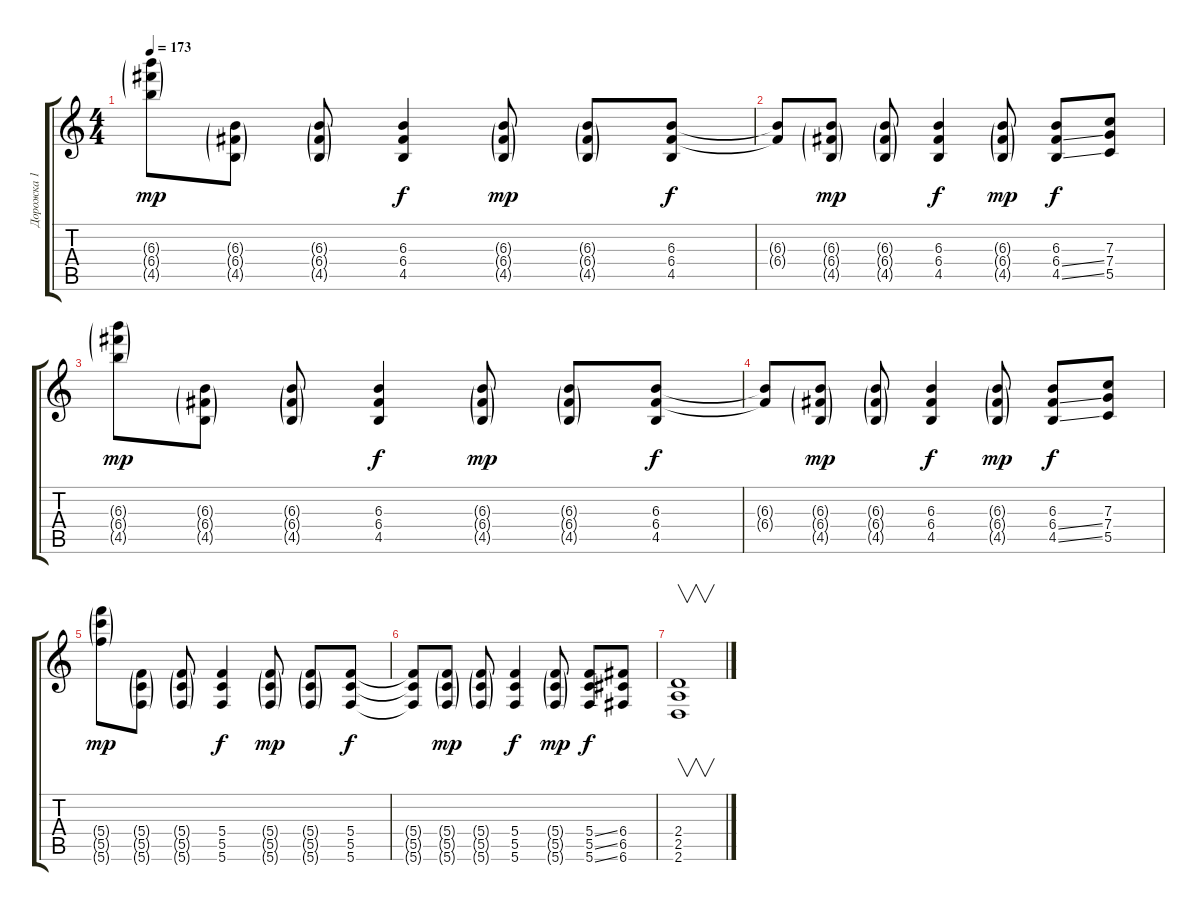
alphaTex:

\track ("Дорожка 1" "Дорожка 1") {instrument overdrivenguitar}
\staff {score tabs}
\tuning (D4 A3 F3 C3 G2 C2) {hide}
\ts (4 4)
\tempo 173
\clef g2
\ks c
(6.3{g} 6.4{g} 4.5{g}).8{ot 15mb dy mp} (6.3{g} 6.4{g} 4.5{g}).8 (6.3{g} 6.4{g} 4.5{g}).8 (6.3 6.4 4.5).4{dy f} (6.3{g} 6.4{g} 4.5{g}).8{dy mp} (6.3{g} 6.4{g} 4.5{g}).8 (6.3 6.4 4.5).8{dy f} |
(6.3{t} 6.4{t}).8 (6.3{g} 6.4{g} 4.5{g}).8{dy mp} (6.3{g} 6.4{g} 4.5{g}).8 (6.3 6.4 4.5).4{dy f} (6.3{g} 6.4{g} 4.5{g}).8{dy mp} (6.3 6.4{ss} 4.5{ss}).8{dy f} (7.3 7.4 5.5).8 |
(6.3{g} 6.4{g} 4.5{g}).8{ot 15mb dy mp} (6.3{g} 6.4{g} 4.5{g}).8 (6.3{g} 6.4{g} 4.5{g}).8 (6.3 6.4 4.5).4{dy f} (6.3{g} 6.4{g} 4.5{g}).8{dy mp} (6.3{g} 6.4{g} 4.5{g}).8 (6.3 6.4 4.5).8{dy f} |
(6.3{t} 6.4{t}).8 (6.3{g} 6.4{g} 4.5{g}).8{dy mp} (6.3{g} 6.4{g} 4.5{g}).8 (6.3 6.4 4.5).4{dy f} (6.3{g} 6.4{g} 4.5{g}).8{dy mp} (6.3 6.4{ss} 4.5{ss}).8{dy f} (7.3 7.4 5.5).8 |
(5.4{g} 5.5{g} 5.6{g}).8{ot 15mb dy mp} (5.4{g} 5.5{g} 5.6{g}).8 (5.4{g} 5.5{g} 5.6{g}).8 (5.4 5.5 5.6).4{dy f} (5.4{g} 5.5{g} 5.6{g}).8{dy mp} (5.4{g} 5.5{g} 5.6{g}).8 (5.4 5.5 5.6).8{dy f} |
(5.4{t} 5.5{t} 5.6{t}).8 (5.4{g} 5.5{g} 5.6{g}).8{dy mp} (5.4{g} 5.5{g} 5.6{g}).8 (5.4 5.5 5.6).4{dy f} (5.4{g} 5.5{g} 5.6{g}).8{dy mp} (5.4{ss} 5.5{ss} 5.6{ss}).8{dy f} (6.4 6.5 6.6).8 |
(2.4 2.5 2.6).1{v}
